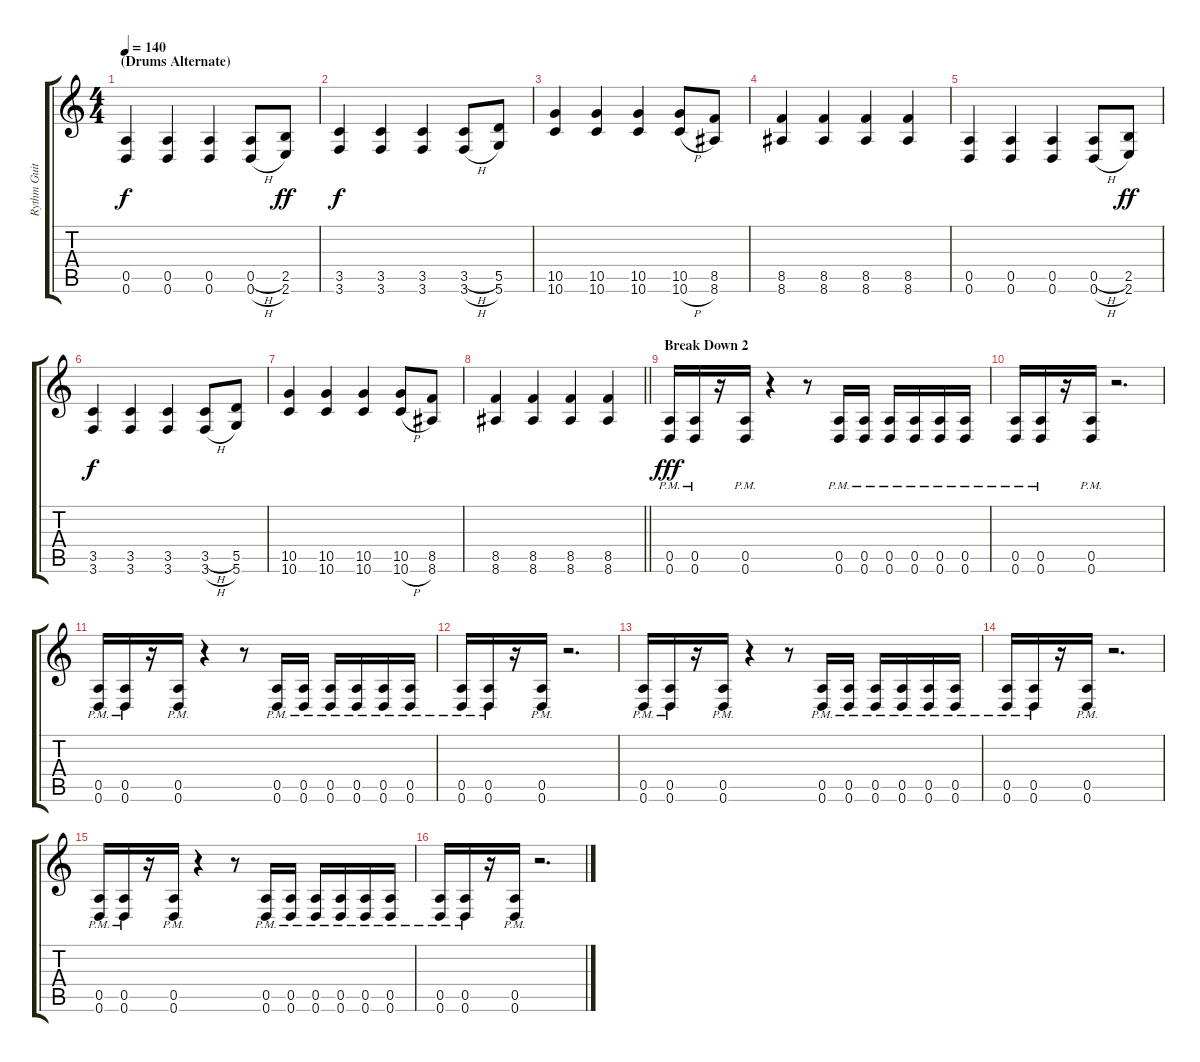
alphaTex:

\track ("Rythm Guitar" "Rythm Guit") {instrument distortionguitar}
\staff {score tabs}
\tuning (E4 B3 G3 D3 A2 D2) {hide}
\ts (4 4)
\section ("" "(Drums Alternate)")
\tempo 140
\clef g2
\ks c
(0.5 0.6).4{dy f} (0.5 0.6).4 (0.5 0.6).4 (0.5{h} 0.6{h}).8 (2.5 2.6).8{dy ff} |
(3.5 3.6).4{dy f} (3.5 3.6).4 (3.5 3.6).4 (3.5{h} 3.6{h}).8 (5.5 5.6).8 |
(10.5 10.6).4 (10.5 10.6).4 (10.5 10.6).4 (10.5 10.6{h}).8 (8.5 8.6).8 |
(8.5 8.6).4 (8.5 8.6).4 (8.5 8.6).4 (8.5 8.6).4 |
(0.5 0.6).4 (0.5 0.6).4 (0.5 0.6).4 (0.5{h} 0.6{h}).8 (2.5 2.6).8{dy ff} |
(3.5 3.6).4{dy f} (3.5 3.6).4 (3.5 3.6).4 (3.5{h} 3.6{h}).8 (5.5 5.6).8 |
(10.5 10.6).4 (10.5 10.6).4 (10.5 10.6).4 (10.5 10.6{h}).8 (8.5 8.6).8 |
\barLineRight lightlight
(8.5 8.6).4 (8.5 8.6).4 (8.5 8.6).4 (8.5 8.6).4 |
\section ("" "Break Down 2")
(0.5{pm} 0.6{pm}).16{dy fff} (0.5{pm} 0.6{pm}).16 r.16 (0.5{pm} 0.6{pm}).16 r.4 r.8 (0.5{pm} 0.6{pm}).16 (0.5{pm} 0.6{pm}).16 (0.5{pm} 0.6{pm}).16 (0.5{pm} 0.6{pm}).16 (0.5{pm} 0.6{pm}).16 (0.5{pm} 0.6{pm}).16 |
(0.5{pm} 0.6{pm}).16 (0.5{pm} 0.6{pm}).16 r.16 (0.5{pm} 0.6{pm}).16 r.2{d} |
(0.5{pm} 0.6{pm}).16 (0.5{pm} 0.6{pm}).16 r.16 (0.5{pm} 0.6{pm}).16 r.4 r.8 (0.5{pm} 0.6{pm}).16 (0.5{pm} 0.6{pm}).16 (0.5{pm} 0.6{pm}).16 (0.5{pm} 0.6{pm}).16 (0.5{pm} 0.6{pm}).16 (0.5{pm} 0.6{pm}).16 |
(0.5{pm} 0.6{pm}).16 (0.5{pm} 0.6{pm}).16 r.16 (0.5{pm} 0.6{pm}).16 r.2{d} |
(0.5{pm} 0.6{pm}).16 (0.5{pm} 0.6{pm}).16 r.16 (0.5{pm} 0.6{pm}).16 r.4 r.8 (0.5{pm} 0.6{pm}).16 (0.5{pm} 0.6{pm}).16 (0.5{pm} 0.6{pm}).16 (0.5{pm} 0.6{pm}).16 (0.5{pm} 0.6{pm}).16 (0.5{pm} 0.6{pm}).16 |
(0.5{pm} 0.6{pm}).16 (0.5{pm} 0.6{pm}).16 r.16 (0.5{pm} 0.6{pm}).16 r.2{d} |
(0.5{pm} 0.6{pm}).16 (0.5{pm} 0.6{pm}).16 r.16 (0.5{pm} 0.6{pm}).16 r.4 r.8 (0.5{pm} 0.6{pm}).16 (0.5{pm} 0.6{pm}).16 (0.5{pm} 0.6{pm}).16 (0.5{pm} 0.6{pm}).16 (0.5{pm} 0.6{pm}).16 (0.5{pm} 0.6{pm}).16 |
(0.5{pm} 0.6{pm}).16 (0.5{pm} 0.6{pm}).16 r.16 (0.5{pm} 0.6{pm}).16 r.2{d}
